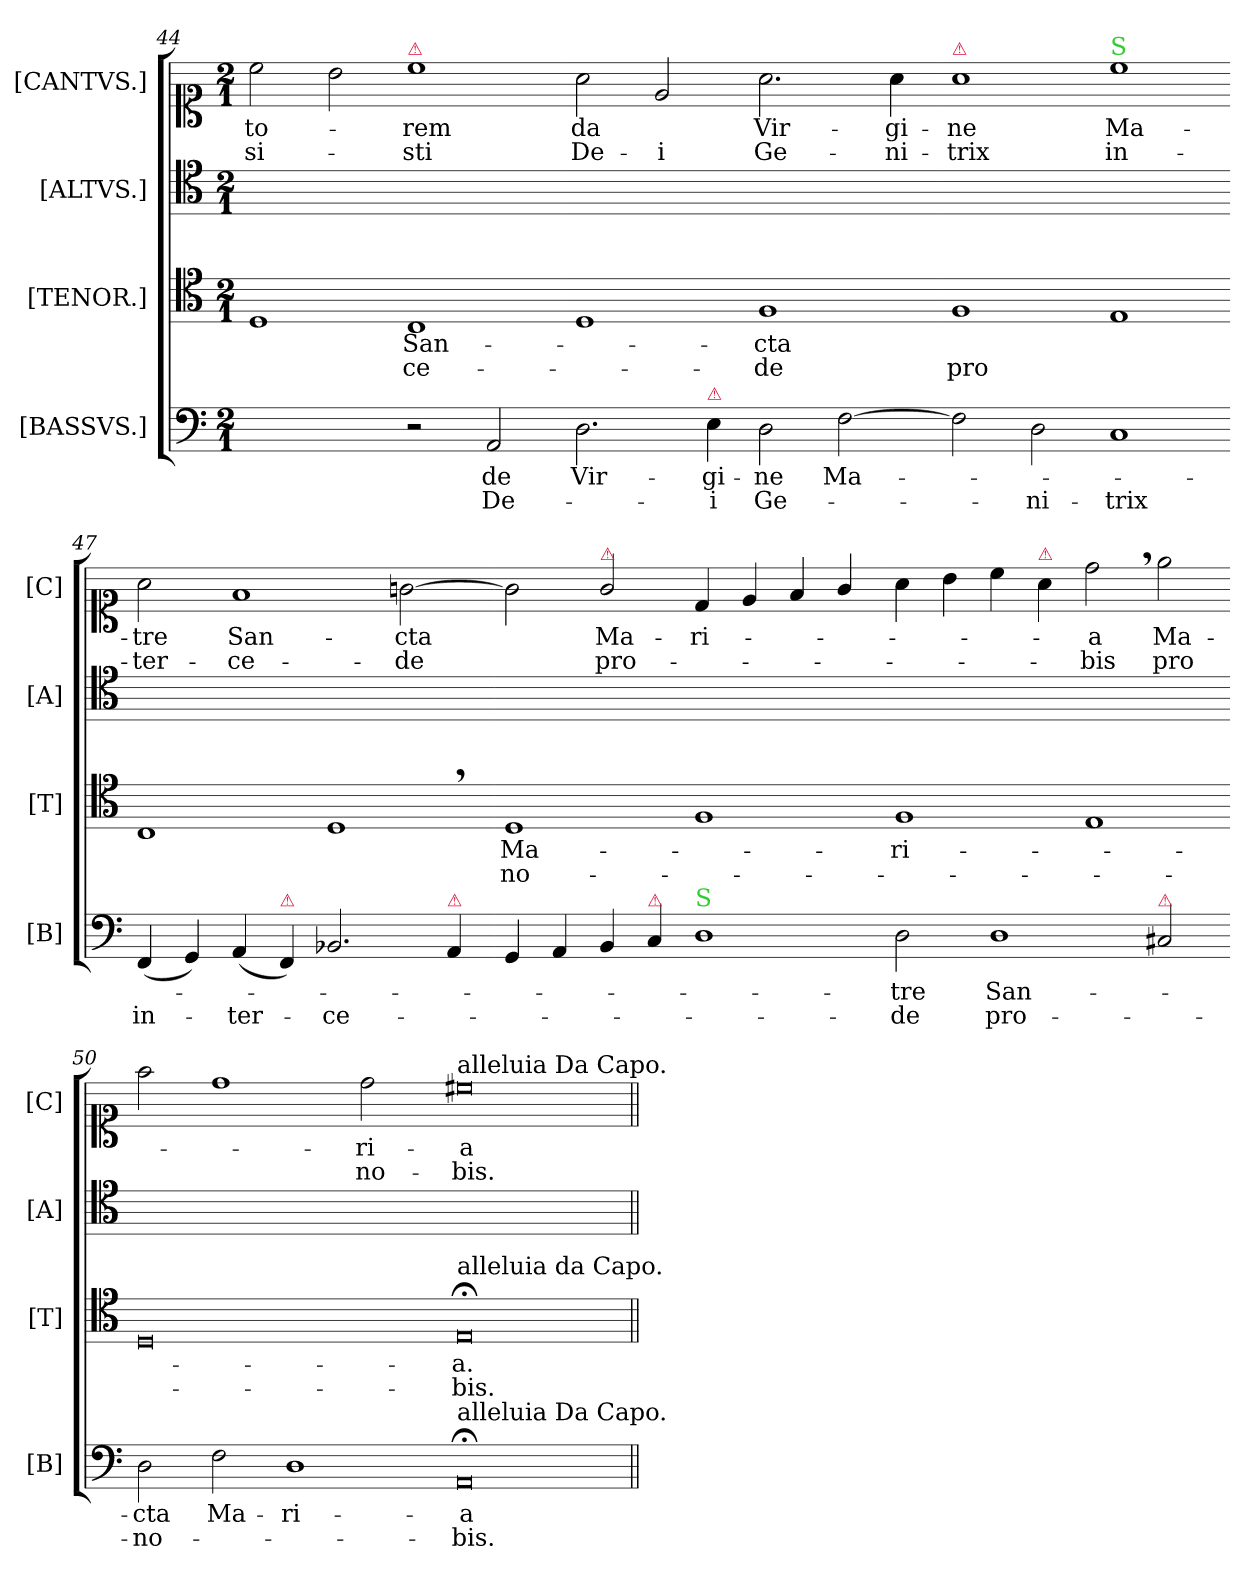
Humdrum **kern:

**kern	**text	**text	**kern	**text	**text	**kern	**kern	**text	**text
*part4	*part4	*part4	*part3	*part3	*part3	*part2	*part1	*part1	*part1
*staff4	*staff4	*staff4	*staff3	*staff3	*staff3	*staff2	*staff1	*staff1	*staff1
*I"[BASSVS.]	*	*	*I"[TENOR.]	*	*	*I"[ALTVS.]	*I"[CANTVS.]	*	*
*I'[B]	*	*	*I'[T]	*	*	*I'[A]	*I'[C]	*	*
*clefF4	*	*	*clefC4	*	*	*clefC4	*clefC1	*	*
*k[]	*	*	*k[]	*	*	*k[]	*k[]	*	*
*M2/1	*	*	*M2/1	*	*	*M2/1	*M2/1	*	*
=44	=44	=44	=44	=44	=44	=44	=44	=44	=44
1ryy	.	.	1D	.	.	0ryy	2cc\	-to-	-si-
.	.	.	.	.	.	.	2b\	.	.
!	!	!	!	!	!	!	!LO:TX:a:color=crimson:t=⚠	!	!
2r	.	.	1C	San-	-ce-	.	1cc	-rem	sti
2AA/	de	De-	.	.	.	.	.	.	.
=45-	=45-	=45-	=45-	=45-	=45-	=45-	=45-	=45-	=45-
2.D\	Vir-	.	1D	.	.	0ryy	2a\	da	De-
.	.	.	.	.	.	.	2e/	.	-i
!LO:TX:a:color=crimson:t=⚠	!	!	!	!	!	!	!	!	!
4E\	-gi-	-i	.	.	.	.	.	.	.
2D\	-ne	Ge-	1F	-cta	-de	.	2.a\	Vir-	Ge-
[2F\	Ma-	.	.	.	.	.	.	.	.
.	.	.	.	.	.	.	4a\	-gi-	-ni-
=46-	=46-	=46-	=46-	=46-	=46-	=46-	=46-	=46-	=46-
!	!	!	!	!	!	!	!LO:TX:a:color=crimson:t=⚠	!	!
2F\]	.	.	1F	.	pro	0ryy	1a	-ne	-trix
2D\	.	-ni-	.	.	.	.	.	.	.
!	!	!	!	!	!	!	!LO:TX:a:color=limegreen:t=S	!	!
1C	.	-trix	1E	.	.	.	1cc	Ma-	in-
=47-	=47-	=47-	=47-	=47-	=47-	=47-	=47-	=47-	=47-
(4FF/	.	in-	1C	.	.	0ryy	2a\	-tre	-ter-
4GG/)	.	.	.	.	.	.	.	.	.
(4AA/	.	-ter-	.	.	.	.	1f	San-	-ce-
!LO:TX:a:color=crimson:t=⚠	!	!	!	!	!	!	!	!	!
4FF/)	.	.	.	.	.	.	.	.	.
2.BB-X/	.	-ce-	1D,	.	.	.	.	.	.
.	.	.	.	.	.	.	[2gn\	cta	-de
!LO:TX:a:color=crimson:t=⚠	!	!	!	!	!	!	!	!	!
4AA/	.	.	.	.	.	.	.	.	.
=48-	=48-	=48-	=48-	=48-	=48-	=48-	=48-	=48-	=48-
4GG/	.	.	1D	Ma-	no-	0ryy	2g\]	.	.
4AA/	.	.	.	.	.	.	.	.	.
!	!	!	!	!	!	!	!LO:TX:a:color=crimson:t=⚠	!	!
4BB-/	.	.	.	.	.	.	2g/	Ma-	pro-
!LO:TX:a:color=crimson:t=⚠	!	!	!	!	!	!	!	!	!
4C/	.	.	.	.	.	.	.	.	.
!LO:TX:a:color=limegreen:t=S	!	!	!	!	!	!	!	!	!
1D	.	.	1F	.	.	.	4d/	-ri-	.
.	.	.	.	.	.	.	4e/	.	.
.	.	.	.	.	.	.	4f/	.	.
.	.	.	.	.	.	.	4g/	.	.
=49-	=49-	=49-	=49-	=49-	=49-	=49-	=49-	=49-	=49-
2D\	-tre	-de	1F	-ri-	.	0ryy	4a\	.	.
.	.	.	.	.	.	.	4b\	.	.
1D	San-	pro-	.	.	.	.	4cc\	.	.
!	!	!	!	!	!	!	!LO:TX:a:color=crimson:t=⚠	!	!
.	.	.	.	.	.	.	4a\	.	.
.	.	.	1E	.	.	.	2dd,<\	-a	-bis
!LO:TX:a:color=crimson:t=⚠	!	!	!	!	!	!	!	!	!
2C#X/	.	.	.	.	.	.	2ee\	Ma-	pro
=50-	=50-	=50-	=50-	=50-	=50-	=50-	=50-	=50-	=50-
2D\	-cta	-no-	0D	.	.	0ryy	2ff\	.	.
2F\	Ma-	.	.	.	.	.	1dd	.	.
1D	-ri-	.	.	.	.	.	.	.	.
.	.	.	.	.	.	.	2dd\	-ri-	no-
=51-	=51-	=51-	=51-	=51-	=51-	=51-	=51-	=51-	=51-
!	!	!	!	!	!	!	!LO:TX:a:t=alleluia Da Capo.	!	!
!	!	!	!LO:TX:a:t=alleluia da Capo.	!	!	!	!	!	!
!LO:TX:a:t=alleluia Da Capo.	!	!	!	!	!	!	!	!	!
0AA;<	-a	-bis.	0E;<	-a.	-bis.	0ryy	0cc#X	-a	-bis.
=||	=||	=||	=||	=||	=||	=||	=||	=||	=||
*-	*-	*-	*-	*-	*-	*-	*-	*-	*-
